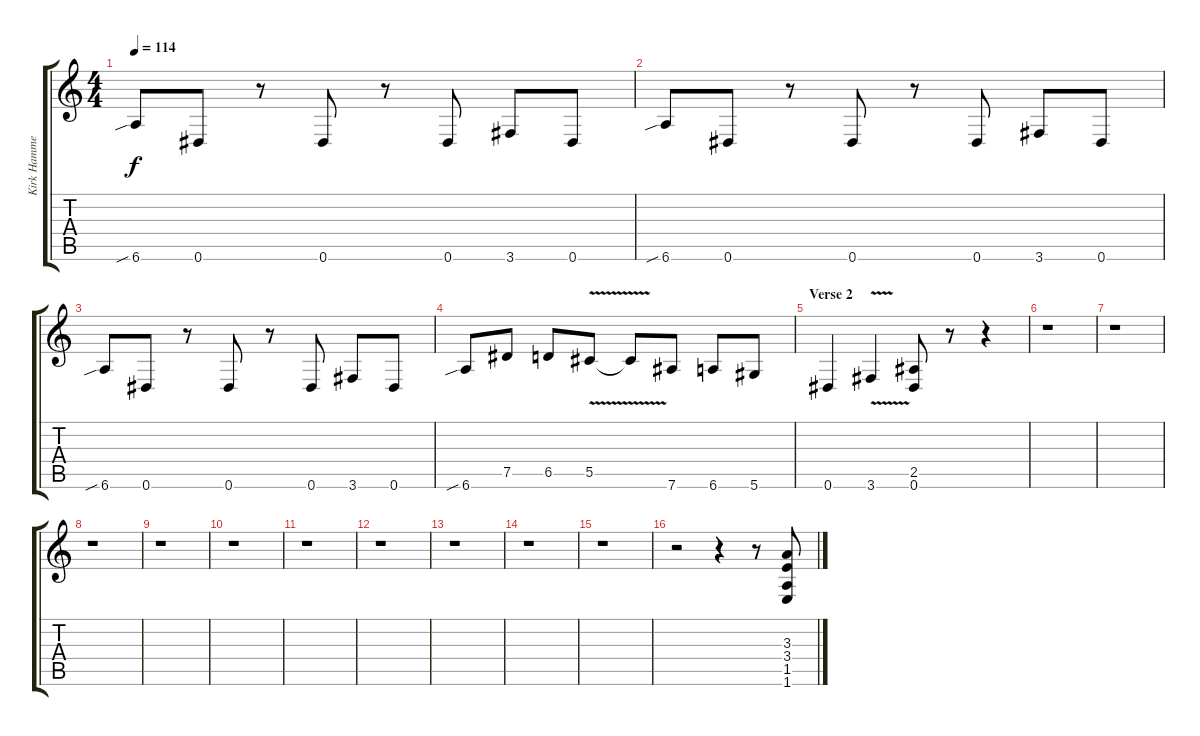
\track ("Kirk Hammet" "Kirk Hamme") {instrument distortionguitar}
\staff {score tabs}
\tuning (Eb4 Bb3 Gb3 Db3 Ab2 Eb2) {hide}
\ts (4 4)
\tempo 114
\clef g2
\ks c
6.6{sib}.8{dy f} 0.6.8 r.8 0.6.8 r.8 0.6.8 3.6.8 0.6.8 |
6.6{sib}.8 0.6.8 r.8 0.6.8 r.8 0.6.8 3.6.8 0.6.8 |
6.6{sib}.8 0.6.8 r.8 0.6.8 r.8 0.6.8 3.6.8 0.6.8 |
6.6{sib}.8 7.5.8 6.5.8 5.5{v}.8 5.5{t}.8 7.6.8 6.6.8 5.6.8 |
\section ("" "Verse 2")
0.6.4 3.6{v}.4 (2.5 0.6).8 r.8 r.4 |
r.1 |
r.1 |
r.1 |
r.1 |
r.1 |
r.1 |
r.1 |
r.1 |
r.1 |
r.1 |
r.2 r.4 r.8 (3.3 3.4 1.5 1.6).8
